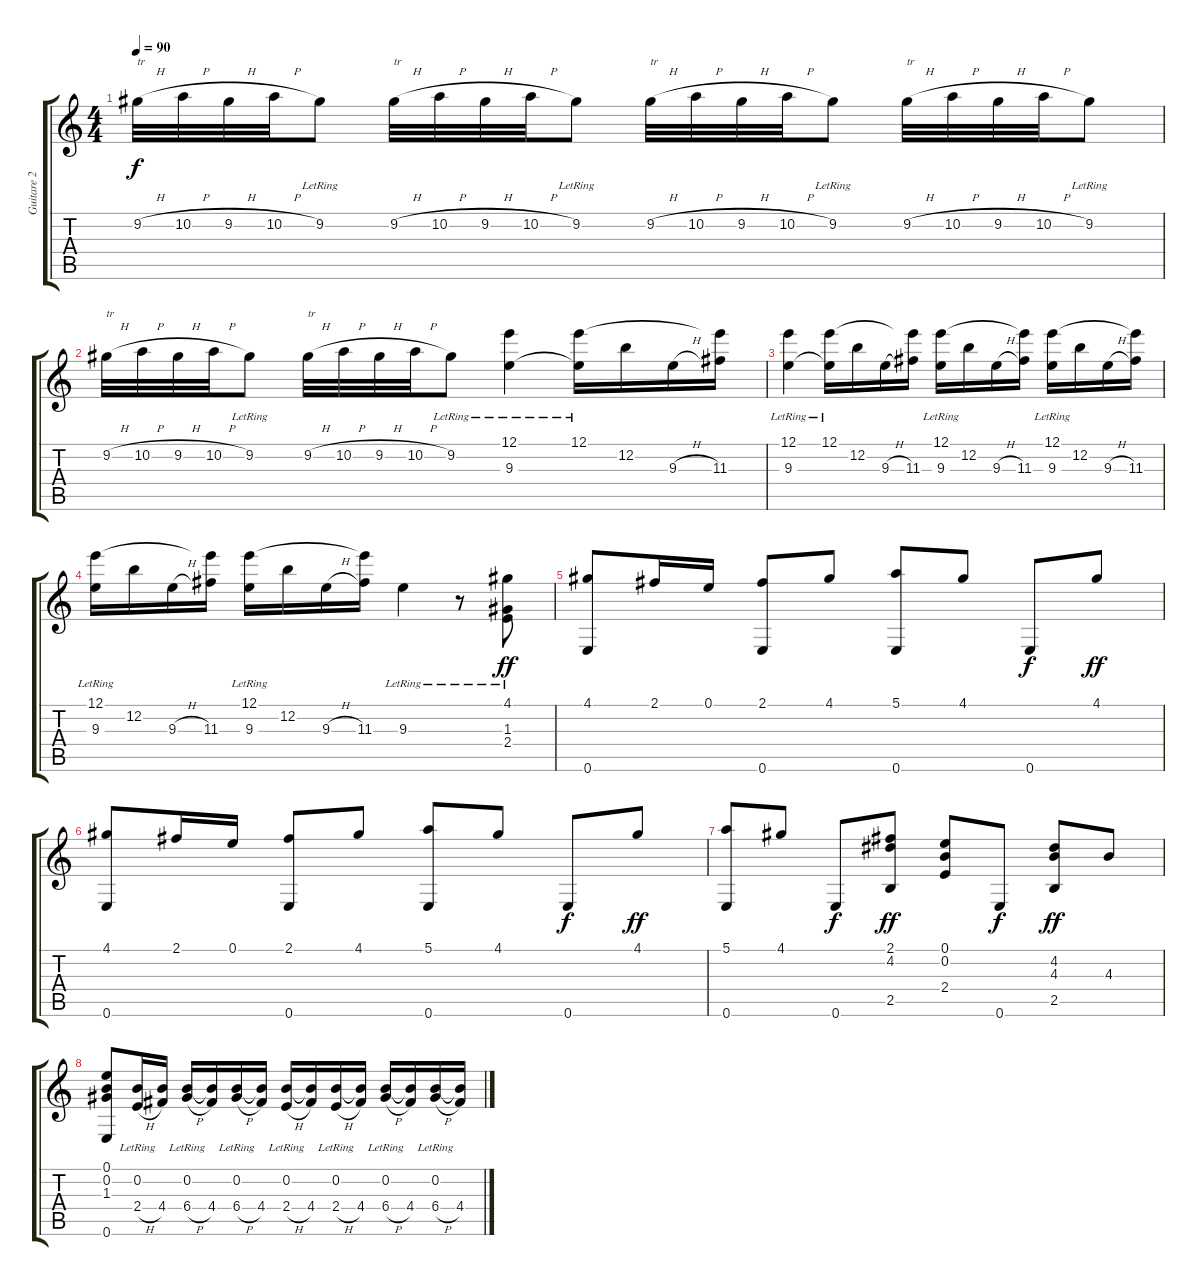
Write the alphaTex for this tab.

\track ("Guitare 2" "Guitare 2") {instrument acousticguitarnylon}
\staff {score tabs}
\tuning (E4 B3 G3 D3 A2 E2) {hide}
\ts (4 4)
\tempo 90
\clef g2
\ks c
9.2{h}.32{txt "tr" dy f} 10.2{h}.32 9.2{h}.32 10.2{h}.32 9.2{lr}.8 9.2{h}.32{txt "tr"} 10.2{h}.32 9.2{h}.32 10.2{h}.32 9.2{lr}.8 9.2{h}.32{txt "tr"} 10.2{h}.32 9.2{h}.32 10.2{h}.32 9.2{lr}.8 9.2{h}.32{txt "tr"} 10.2{h}.32 9.2{h}.32 10.2{h}.32 9.2{lr}.8 |
9.2{h}.32{txt "tr"} 10.2{h}.32 9.2{h}.32 10.2{h}.32 9.2{lr}.8 9.2{h}.32{txt "tr"} 10.2{h}.32 9.2{h}.32 10.2{h}.32 9.2{lr}.8 (12.1 9.3{lr}).4 (12.1{lr} 9.3{t}).16 12.2.16 9.3{h}.16 (12.1{t} 11.3).16 |
(12.1{lr} 9.3{lr}).4 (12.1{lr} 9.3{t}).16 12.2.16 9.3{h}.16 (12.1{t} 11.3).16 (12.1{lr} 9.3{lr}).16 12.2.16 9.3{h}.16 (12.1{t} 11.3).16 (12.1{lr} 9.3{lr}).16 12.2.16 9.3{h}.16 (12.1{t} 11.3).16 |
(12.1{lr} 9.3{lr}).16 12.2.16 9.3{h}.16 (12.1{t} 11.3).16 (12.1{lr} 9.3{lr}).16 12.2.16 9.3{h}.16 (12.1{t} 11.3).16 9.3{lr}.4 r.8 (4.1{lr} 1.3{lr} 2.4{lr}).8{dy ff} |
(4.1 0.6).8 2.1.16 0.1.16 (2.1 0.6).8 4.1.8 (5.1 0.6).8 4.1.8 0.6.8{dy f} 4.1.8{dy ff} |
(4.1 0.6).8 2.1.16 0.1.16 (2.1 0.6).8 4.1.8 (5.1 0.6).8 4.1.8 0.6.8{dy f} 4.1.8{dy ff} |
(5.1 0.6).8 4.1.8 0.6.8{dy f} (2.1 4.2 2.5).8{dy ff} (0.1 0.2 2.4).8 0.6.8{dy f} (4.2 4.3 2.5).8{dy ff} 4.3.8 |
(0.1 0.2 1.3 0.6).8 (0.2{lr} 2.4{h}).16 (0.2{t} 4.4).16 (0.2{lr} 6.4{h}).16 (0.2{t} 4.4).16 (0.2{lr} 6.4{h}).16 (0.2{t} 4.4).16 (0.2{lr} 2.4{h}).16 (0.2{t} 4.4).16 (0.2{lr} 2.4{h}).16 (0.2{t} 4.4).16 (0.2{lr} 6.4{h}).16 (0.2{t} 4.4).16 (0.2{lr} 6.4{h}).16 (0.2{t} 4.4).16
